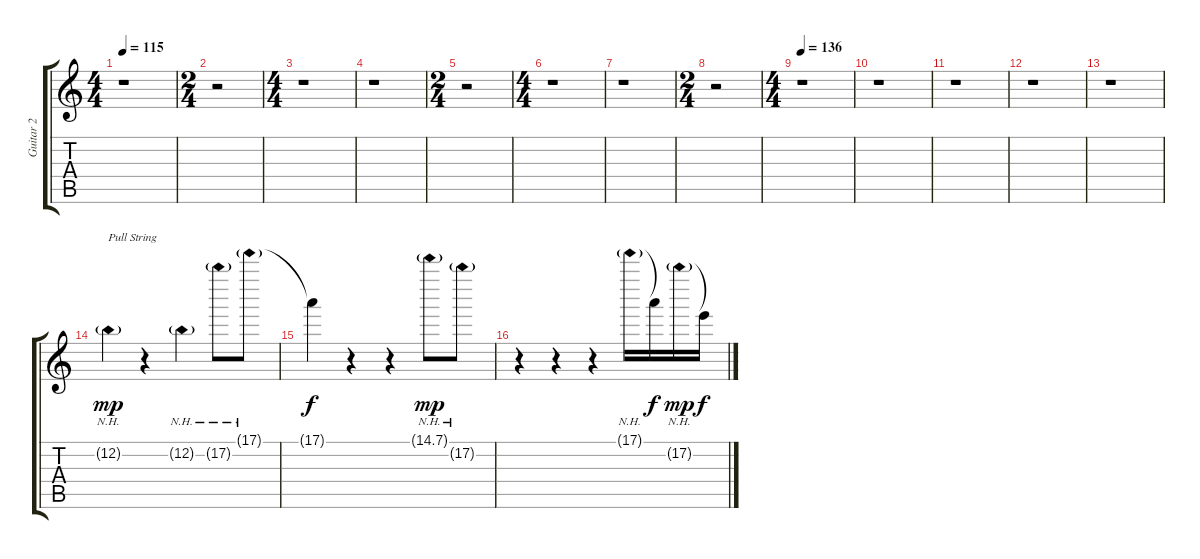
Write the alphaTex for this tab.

\track ("Guitar 2" "Guitar 2") {instrument acousticguitarsteel}
\staff {score tabs}
\tuning (E4 B3 G3 D3 A2 E2) {hide}
\ts (4 4)
\tempo 115
\clef g2
\ks c
r.1{dy mp} |
\ts (2 4)
r.2 |
\ts (4 4)
r.1 |
r.1 |
\ts (2 4)
r.2 |
\ts (4 4)
r.1 |
r.1 |
\ts (2 4)
r.2 |
\ts (4 4)
\tempo 136
r.1 |
r.1 |
r.1 |
r.1 |
r.1 |
13.2{nh g}.4{txt "Pull String" volume 5 balance 4} r.4 13.2{nh g}.4{volume 12} 17.2{nh g}.8 17.1{nh g}.8 |
17.1{t}.4{dy f} r.4 r.4 15.1{nh g}.8{dy mp} 17.2{nh g}.8 |
r.4 r.4 r.4 17.1{nh g}.16 17.1{t}.16{dy f} 17.2{nh g}.16{dy mp} 17.2{t}.16{dy f}
